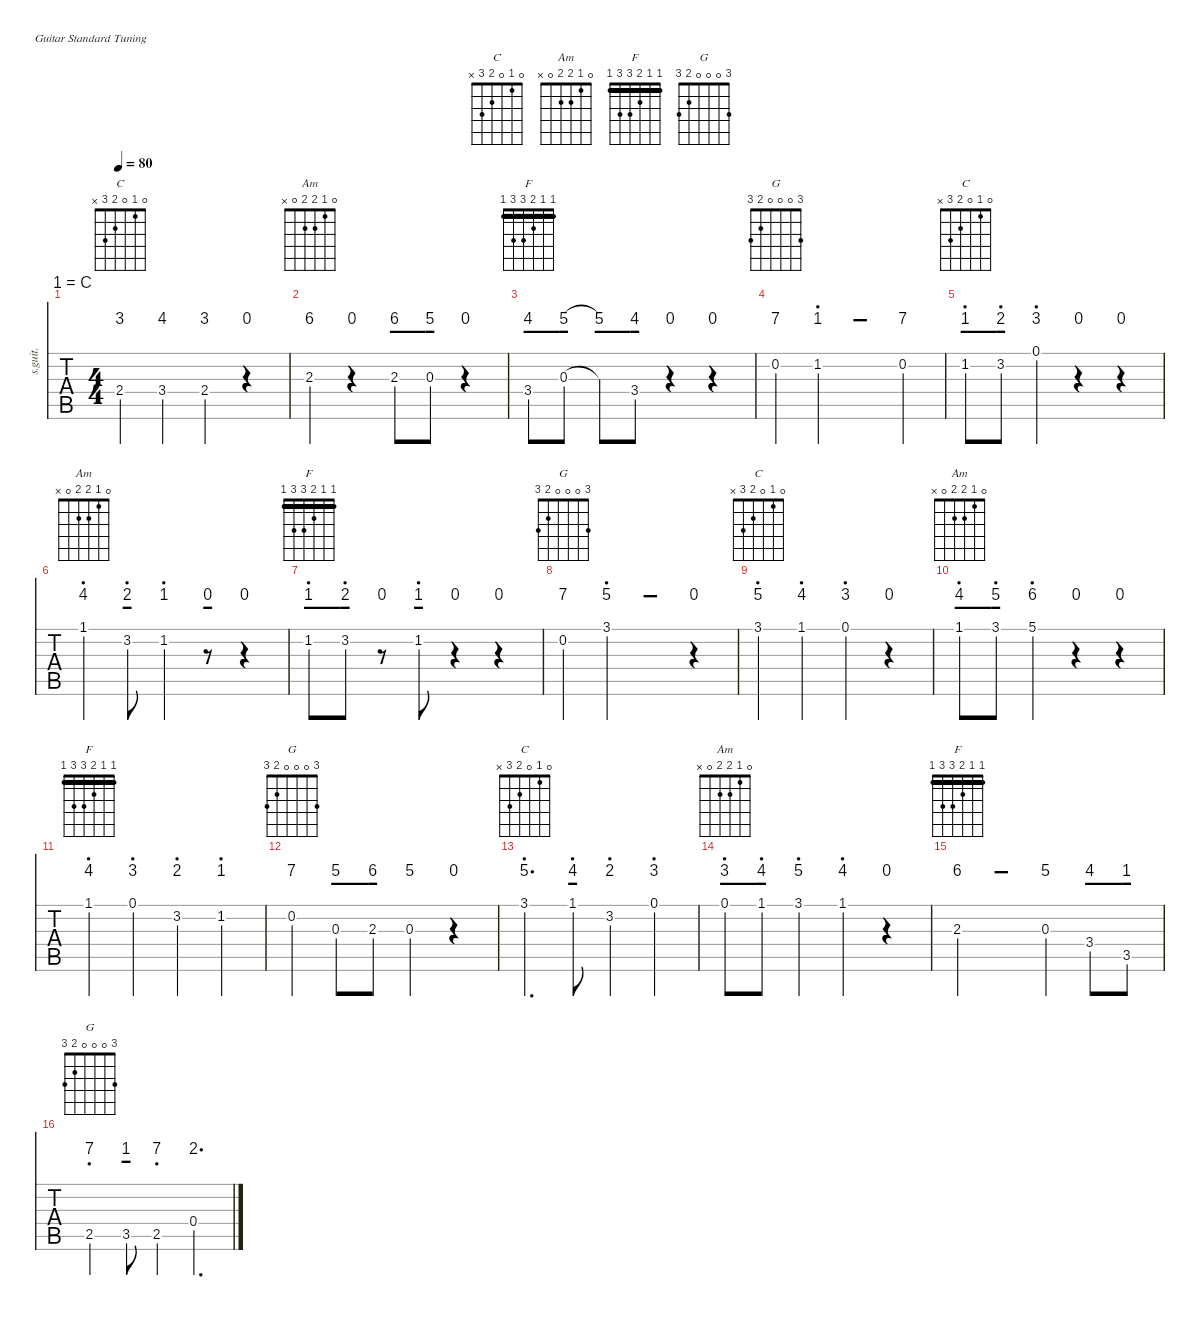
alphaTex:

\defaultSystemsLayout 4
\hideDynamics
\bracketExtendMode nobrackets
\chordDiagramsInScore
\track ("Steel Guitar" "s.guit.") {defaultSystemsLayout 4 instrument acousticguitarsteel}
\staff {tabs numbered}
\tuning (E4 B3 G3 D3 A2 E2)
\chord ("C" 0 1 0 2 3 x) {showfingering false}
\chord ("Am" 0 1 2 2 0 x) {showfingering false}
\chord ("F" 1 1 2 3 3 1) {showfingering false barre (1 1)}
\chord ("G" 3 0 0 0 2 3) {showfingering false}
\ts (4 4)
\tempo 80
\clef g2
\ks c
2.4.4{ch "C" dy mf instrument acousticguitarsteel} 3.4.4 2.4.4 r.4 |
2.3.4{ch "Am"} r.4 2.3.8 0.3.8 r.4 |
3.4.8{ch "F"} 0.3.8 0.3{t}.8 3.4.8 r.4 r.4 |
0.2.4{ch "G"} 1.2.2 0.2.4 |
1.2.8{ch "C"} 3.2.8 0.1.4 r.4 r.4 |
1.1.4{ch "Am"} 3.2.8 1.2.4 r.8 r.4 |
1.2.8{ch "F"} 3.2.8 r.8 1.2.8 r.4 r.4 |
0.2.4{ch "G"} 3.1.2 r.4 |
3.1.4{ch "C"} 1.1.4 0.1.4 r.4 |
1.1.8{ch "Am"} 3.1.8 5.1.4 r.4 r.4 |
1.1.4{ch "F"} 0.1.4 3.2.4 1.2.4 |
0.2.4{ch "G"} 0.3.8 2.3.8 0.3.4 r.4 |
3.1.4{d ch "C"} 1.1.8 3.2.4 0.1.4 |
0.1.8{ch "Am"} 1.1.8 3.1.4 1.1.4 r.4 |
2.3.2{ch "F"} 0.3.4 3.4.8 3.5.8 |
2.5.4{ch "G"} 3.5.8 2.5.4 0.4.4{d}
